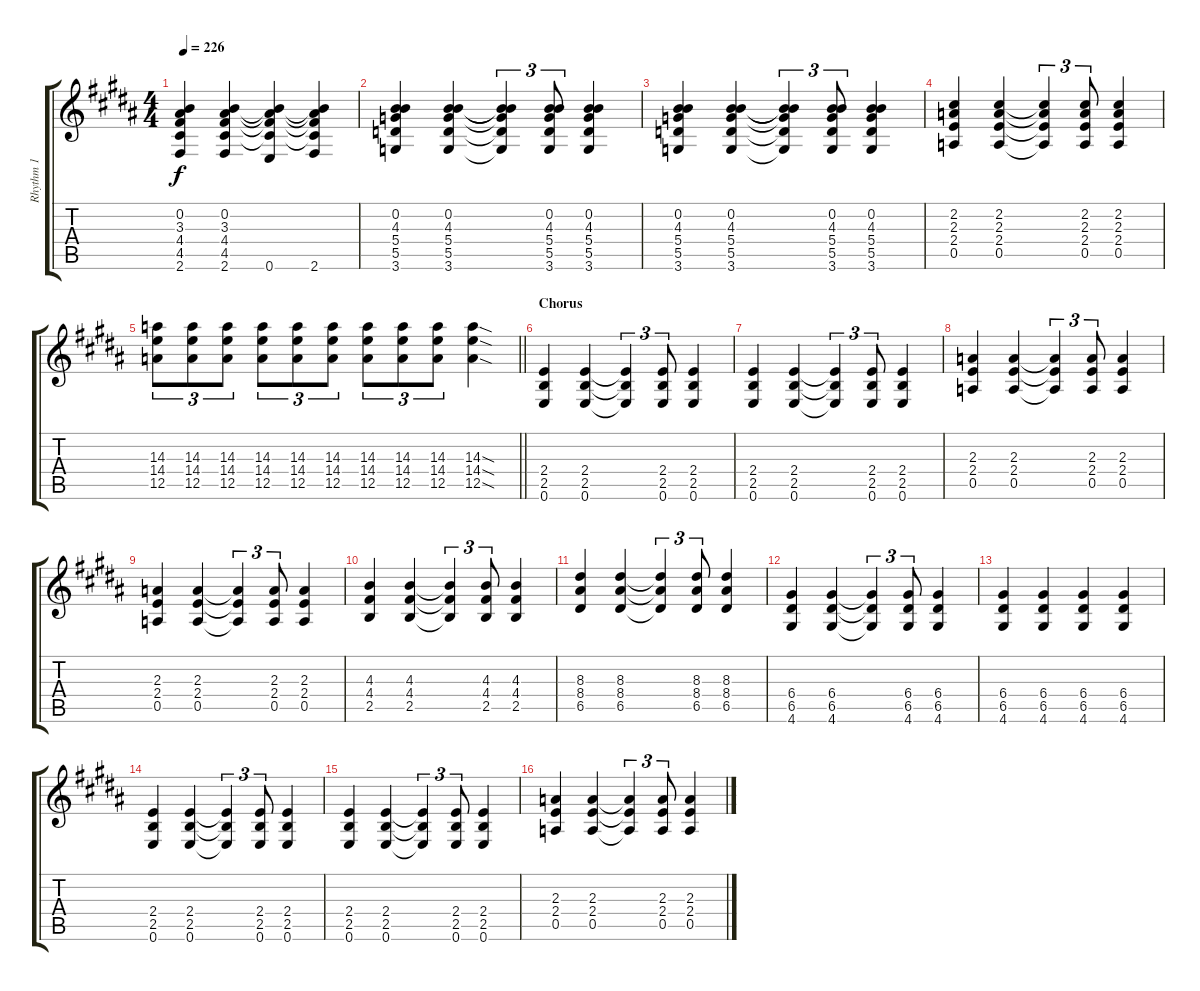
\track ("Rhythm 1" "Rhythm 1") {instrument overdrivenguitar}
\staff {score tabs}
\tuning (E4 B3 G3 D3 A2 E2) {hide}
\ts (4 4)
\tempo 226
\clef g2
\ks b
(0.2 3.3 4.4 4.5 2.6).4{dy f} (0.2 3.3 4.4 4.5 2.6).4 (0.2{t} 3.3{t} 4.4{t} 4.5{t} 0.6).4 (0.2{t} 3.3{t} 4.4{t} 4.5{t} 2.6).4 |
(0.2 4.3 5.4 5.5 3.6).4 (0.2 4.3 5.4 5.5 3.6).4 (0.2{t} 4.3{t} 5.4{t} 5.5{t} 3.6{t}).4{tu (3 2)} (0.2 4.3 5.4 5.5 3.6).8{tu (3 2)} (0.2 4.3 5.4 5.5 3.6).4 |
(0.2 4.3 5.4 5.5 3.6).4 (0.2 4.3 5.4 5.5 3.6).4 (0.2{t} 4.3{t} 5.4{t} 5.5{t} 3.6{t}).4{tu (3 2)} (0.2 4.3 5.4 5.5 3.6).8{tu (3 2)} (0.2 4.3 5.4 5.5 3.6).4 |
(2.2 2.3 2.4 0.5).4 (2.2 2.3 2.4 0.5).4 (2.2{t} 2.3{t} 2.4{t} 0.5{t}).4{tu (3 2)} (2.2 2.3 2.4 0.5).8{tu (3 2)} (2.2 2.3 2.4 0.5).4 |
\barLineRight lightlight
(14.3 14.4 12.5).8{tu (3 2)} (14.3 14.4 12.5).8{tu (3 2)} (14.3 14.4 12.5).8{tu (3 2)} (14.3 14.4 12.5).8{tu (3 2)} (14.3 14.4 12.5).8{tu (3 2)} (14.3 14.4 12.5).8{tu (3 2)} (14.3 14.4 12.5).8{tu (3 2)} (14.3 14.4 12.5).8{tu (3 2)} (14.3 14.4 12.5).8{tu (3 2)} (14.3{sod} 14.4{sod} 12.5{sod}).4 |
\section ("" "Chorus")
(2.4 2.5 0.6).4 (2.4 2.5 0.6).4 (2.4{t} 2.5{t} 0.6{t}).4{tu (3 2)} (2.4 2.5 0.6).8{tu (3 2)} (2.4 2.5 0.6).4 |
(2.4 2.5 0.6).4 (2.4 2.5 0.6).4 (2.4{t} 2.5{t} 0.6{t}).4{tu (3 2)} (2.4 2.5 0.6).8{tu (3 2)} (2.4 2.5 0.6).4 |
(2.3 2.4 0.5).4 (2.3 2.4 0.5).4 (2.3{t} 2.4{t} 0.5{t}).4{tu (3 2)} (2.3 2.4 0.5).8{tu (3 2)} (2.3 2.4 0.5).4 |
(2.3 2.4 0.5).4 (2.3 2.4 0.5).4 (2.3{t} 2.4{t} 0.5{t}).4{tu (3 2)} (2.3 2.4 0.5).8{tu (3 2)} (2.3 2.4 0.5).4 |
(4.3 4.4 2.5).4 (4.3 4.4 2.5).4 (4.3{t} 4.4{t} 2.5{t}).4{tu (3 2)} (4.3 4.4 2.5).8{tu (3 2)} (4.3 4.4 2.5).4 |
(8.3 8.4 6.5).4 (8.3 8.4 6.5).4 (8.3{t} 8.4{t} 6.5{t}).4{tu (3 2)} (8.3 8.4 6.5).8{tu (3 2)} (8.3 8.4 6.5).4 |
(6.4 6.5 4.6).4 (6.4 6.5 4.6).4 (6.4{t} 6.5{t} 4.6{t}).4{tu (3 2)} (6.4 6.5 4.6).8{tu (3 2)} (6.4 6.5 4.6).4 |
(6.4 6.5 4.6).4 (6.4 6.5 4.6).4 (6.4 6.5 4.6).4 (6.4 6.5 4.6).4 |
(2.4 2.5 0.6).4 (2.4 2.5 0.6).4 (2.4{t} 2.5{t} 0.6{t}).4{tu (3 2)} (2.4 2.5 0.6).8{tu (3 2)} (2.4 2.5 0.6).4 |
(2.4 2.5 0.6).4 (2.4 2.5 0.6).4 (2.4{t} 2.5{t} 0.6{t}).4{tu (3 2)} (2.4 2.5 0.6).8{tu (3 2)} (2.4 2.5 0.6).4 |
(2.3 2.4 0.5).4 (2.3 2.4 0.5).4 (2.3{t} 2.4{t} 0.5{t}).4{tu (3 2)} (2.3 2.4 0.5).8{tu (3 2)} (2.3 2.4 0.5).4
